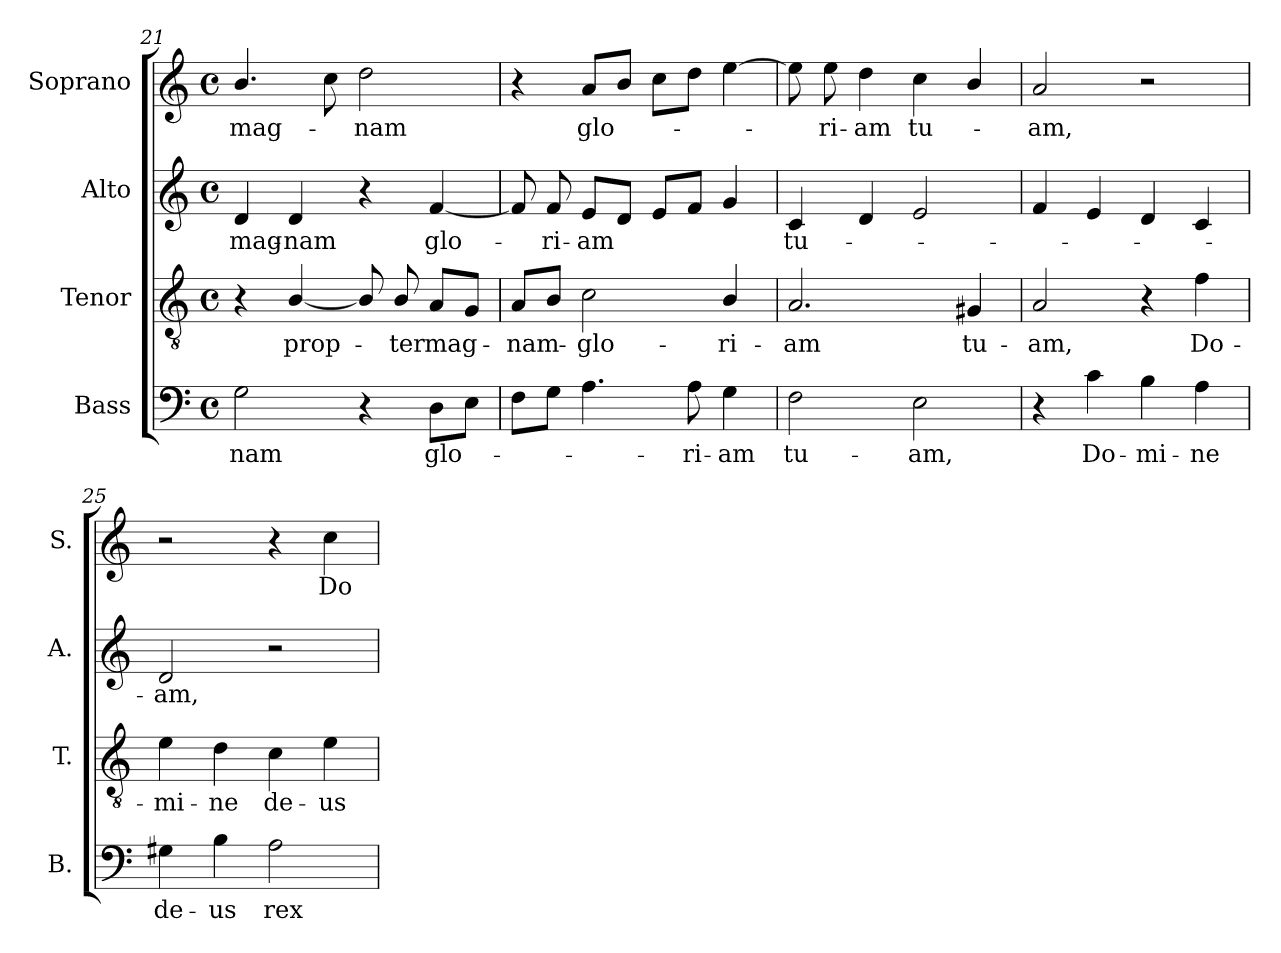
**kern	**text	**kern	**text	**kern	**text	**kern	**text
*part4	*part4	*part3	*part3	*part2	*part2	*part1	*part1
*staff4	*staff4	*staff3	*staff3	*staff2	*staff2	*staff1	*staff1
*I"Bass	*	*I"Tenor	*	*I"Alto	*	*I"Soprano	*
*I'B.	*	*I'T.	*	*I'A.	*	*I'S.	*
*clefF4	*	*clefGv2	*	*clefG2	*	*clefG2	*
*	*	*ITrd7c12	*	*	*	*	*
*k[]	*	*k[]	*	*k[]	*	*k[]	*
*C:	*	*C:	*	*C:	*	*C:	*
*M4/4	*	*M4/4	*	*M4/4	*	*M4/4	*
*met(c)	*	*met(c)	*	*met(c)	*	*met(c)	*
=21	=21	=21	=21	=21	=21	=21	=21
!	!LO:LY:b:color=#000000	!	!	!	!	!	!
!	!	!	!	!	!LO:LY:b:color=#000000	!	!
!	!	!	!	!	!	!	!LO:LY:b:color=#000000
2Gi\	-nam	4r	.	4di/	mag-	4.bi/	mag-
!	!	!	!LO:LY:b:color=#000000	!	!	!	!
!	!	!	!	!	!LO:LY:b:color=#000000	!	!
.	.	[4BBi/	prop-	4di/	-nam	.	.
.	.	.	.	.	.	8cci\	.
!	!	!	!	!	!	!	!LO:LY:b:color=#000000
4r	.	8BBi/]	.	4r	.	2ddi\	-nam
!	!	!	!LO:LY:b:color=#000000	!	!	!	!
.	.	8BBi/	-ter	.	.	.	.
!	!LO:LY:b:color=#000000	!	!	!	!	!	!
!	!	!	!LO:LY:b:color=#000000	!	!	!	!
!	!	!	!	!	!LO:LY:b:color=#000000	!	!
8Di\L	glo-	8AAi/L	mag-	[4fi/	glo-	.	.
8Ei\J	.	8GGi/J	.	.	.	.	.
=22	=22	=22	=22	=22	=22	=22	=22
!	!	!	!LO:LY:b:color=#000000	!	!	!	!
8Fi\L	.	8AAi/L	-nam-	8fi/]	.	4r	.
!	!	!	!	!	!LO:LY:b:color=#000000	!	!
8Gi\J	.	8BBi/J	.	8fi/	-ri-	.	.
!	!	!	!LO:LY:b:color=#000000	!	!	!	!
!	!	!	!	!	!LO:LY:b:color=#000000	!	!
!	!	!	!	!	!	!	!LO:LY:b:color=#000000
4.Ai\	.	2Ci\	-glo-	8ei/L	-am	8ai/L	glo-
.	.	.	.	8di/J	.	8bi/J	.
.	.	.	.	8ei/L	.	8cci\L	.
!	!LO:LY:b:color=#000000	!	!	!	!	!	!
8Ai\	-ri-	.	.	8fi/J	.	8ddi\J	.
!	!LO:LY:b:color=#000000	!	!	!	!	!	!
!	!	!	!LO:LY:b:color=#000000	!	!	!	!
4Gi\	-am	4BBi/	-ri-	4gi/	.	[4eei\	.
!!LO:LB:g=z
=23	=23	=23	=23	=23	=23	=23	=23
!	!LO:LY:b:color=#000000	!	!	!	!	!	!
!	!	!	!LO:LY:b:color=#000000	!	!	!	!
!	!	!	!	!	!LO:LY:b:color=#000000	!	!
2Fi\	tu-	2.AAi/	-am	4ci/	tu-	8eei\]	.
!	!	!	!	!	!	!	!LO:LY:b:color=#000000
.	.	.	.	.	.	8eei\	-ri-
!	!	!	!	!	!	!	!LO:LY:b:color=#000000
.	.	.	.	4di/	.	4ddi\	-am
!	!LO:LY:b:color=#000000	!	!	!	!	!	!
!	!	!	!	!	!	!	!LO:LY:b:color=#000000
2Ei\	-am,	.	.	2ei/	.	4cci\	tu-
!	!	!	!LO:LY:b:color=#000000	!	!	!	!
.	.	4GG#Xi/	tu-	.	.	4bi/	.
=24	=24	=24	=24	=24	=24	=24	=24
!	!	!	!LO:LY:b:color=#000000	!	!	!	!
!	!	!	!	!	!	!	!LO:LY:b:color=#000000
4r	.	2AAi/	-am,	4fi/	.	2ai/	-am,
!	!LO:LY:b:color=#000000	!	!	!	!	!	!
4ci\	Do-	.	.	4ei/	.	.	.
!	!LO:LY:b:color=#000000	!	!	!	!	!	!
4Bi\	-mi-	4r	.	4di/	.	2r	.
!	!LO:LY:b:color=#000000	!	!	!	!	!	!
!	!	!	!LO:LY:b:color=#000000	!	!	!	!
4Ai\	-ne	4Fi\	Do-	4ci/	.	.	.
=25	=25	=25	=25	=25	=25	=25	=25
!	!LO:LY:b:color=#000000	!	!	!	!	!	!
!	!	!	!LO:LY:b:color=#000000	!	!	!	!
!	!	!	!	!	!LO:LY:b:color=#000000	!	!
4G#Xi\	de-	4Ei\	-mi-	2di/	-am,	2r	.
!	!LO:LY:b:color=#000000	!	!	!	!	!	!
!	!	!	!LO:LY:b:color=#000000	!	!	!	!
4Bi\	-us	4Di\	-ne	.	.	.	.
!	!LO:LY:b:color=#000000	!	!	!	!	!	!
!	!	!	!LO:LY:b:color=#000000	!	!	!	!
2Ai\	rex	4Ci\	de-	2r	.	4r	.
!	!	!	!LO:LY:b:color=#000000	!	!	!	!
!	!	!	!	!	!	!	!LO:LY:b:color=#000000
.	.	4Ei\	-us	.	.	4cci\	Do-
=	=	=	=	=	=	=	=
*-	*-	*-	*-	*-	*-	*-	*-
